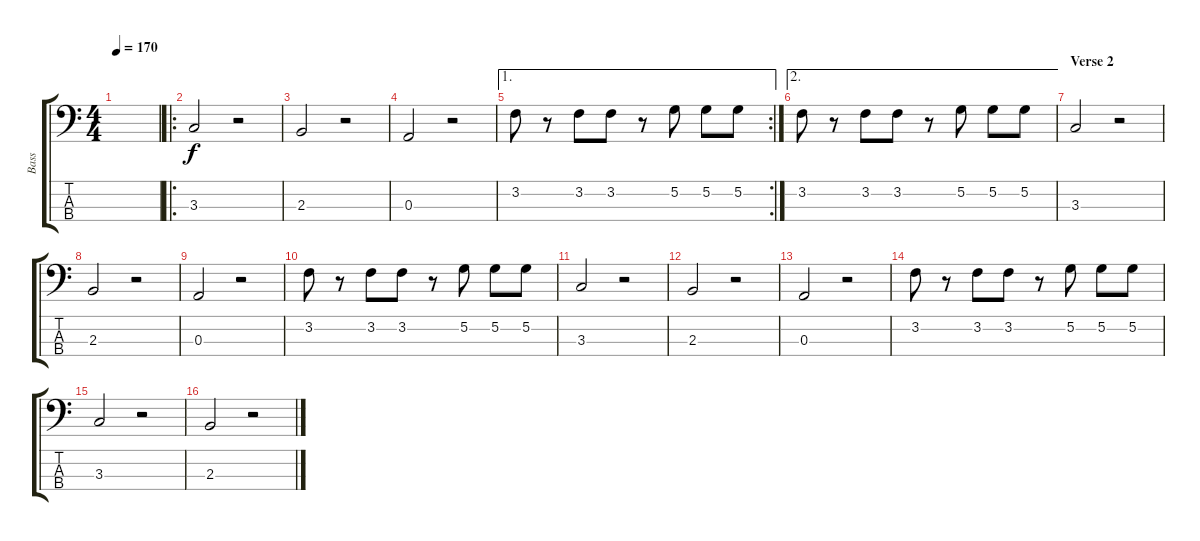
\track ("Bass" "Bass") {instrument electricbassfinger}
\staff {score tabs}
\tuning (G2 D2 A1 E1) {hide}
\ts (4 4)
\tempo 170
\clef f4
\ks c
|
\ro
\section ("" "")
3.3.2 r.2 |
2.3.2 r.2 |
0.3.2 r.2 |
\ae 1
\rc 2
3.2.8 r.8 3.2.8 3.2.8 r.8 5.2.8 5.2.8 5.2.8 |
\ae 2
3.2.8 r.8 3.2.8 3.2.8 r.8 5.2.8 5.2.8 5.2.8 |
\section ("" "Verse 2")
3.3.2 r.2 |
2.3.2 r.2 |
0.3.2 r.2 |
3.2.8 r.8 3.2.8 3.2.8 r.8 5.2.8 5.2.8 5.2.8 |
3.3.2 r.2 |
2.3.2 r.2 |
0.3.2 r.2 |
3.2.8 r.8 3.2.8 3.2.8 r.8 5.2.8 5.2.8 5.2.8 |
3.3.2 r.2 |
2.3.2 r.2
